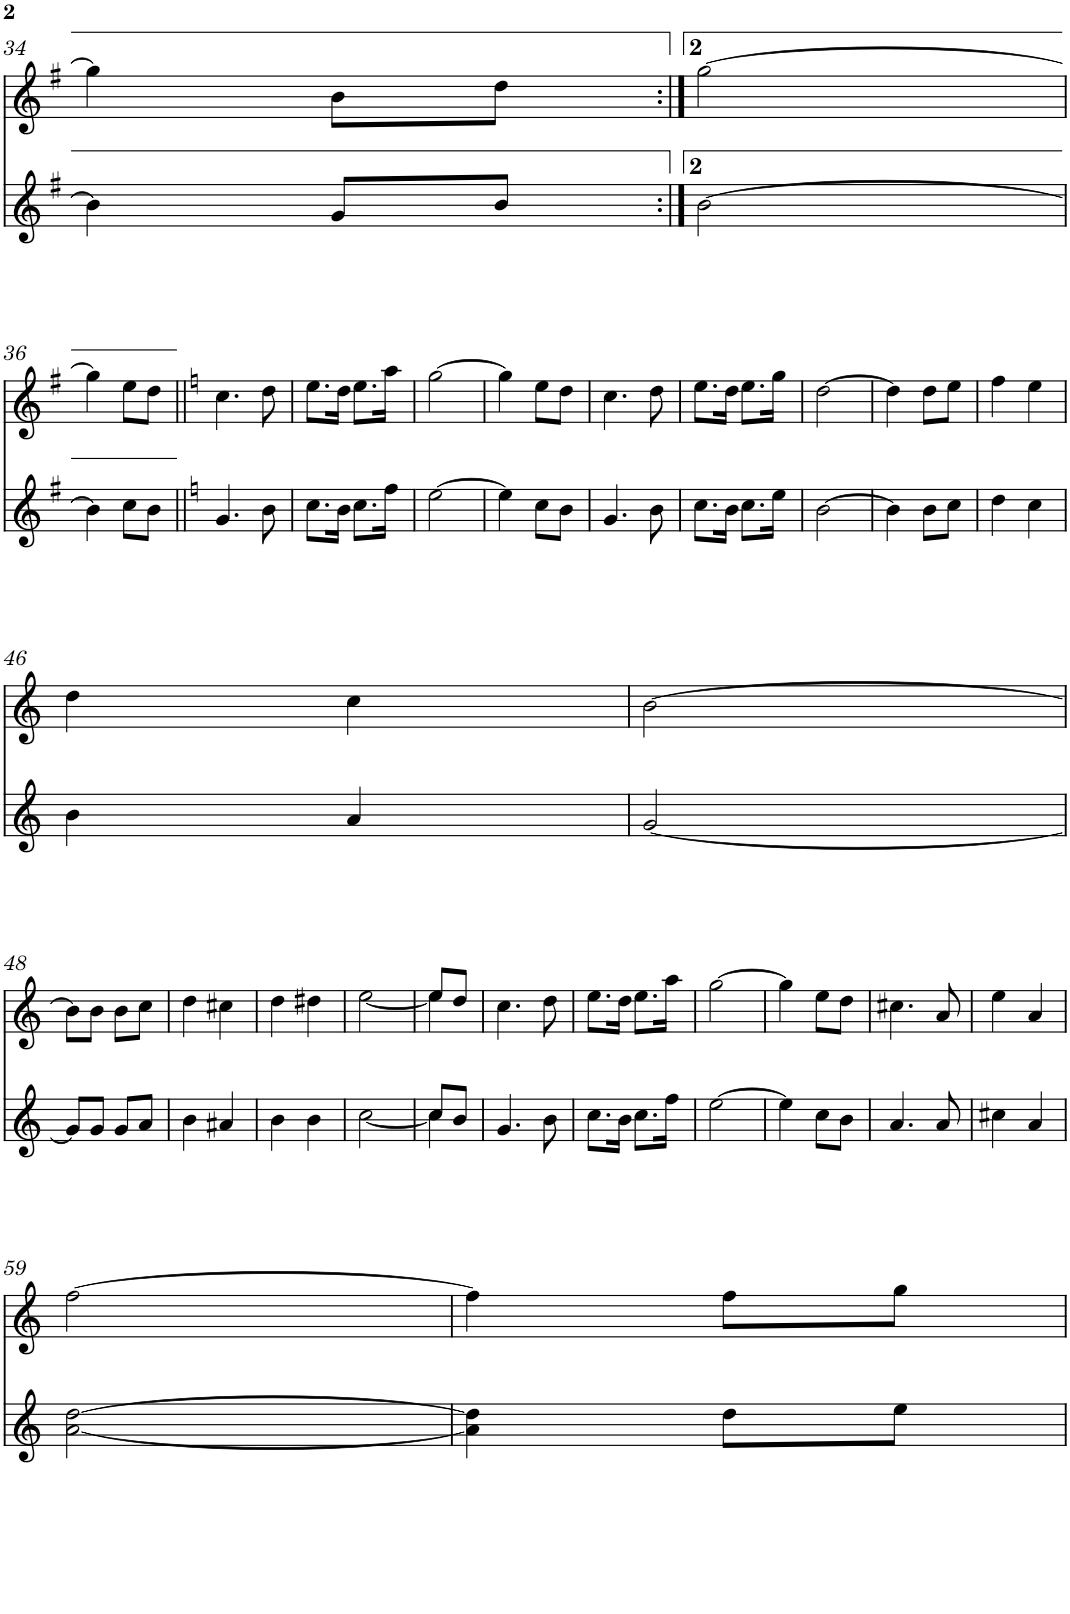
**kern	**kern
*part2	*part1
*staff2	*staff1
*I"Gralla 2	*I"Gralla 1
!!LO:PB:g=z
*clefG2	*clefG2
*k[f#]	*k[f#]
*M2/4	*M2/4
=34	=34
4b\]	4gg\]
8g/L	8b\L
8b/J	8dd\J
=35:|!	=35:|!
[2b\	[2gg\
!!LO:LB:g=z
=36	=36
4b\]	4gg\]
8cc\L	8ee\L
8b\J	8dd\J
=37||	=37||
*k[]	*k[]
4.g/	4.cc\
8b\	8dd\
=38	=38
8.cc\L	8.ee\L
16b\Jk	16dd\Jk
8.cc\L	8.ee\L
16ff\Jk	16aa\Jk
=39	=39
[2ee\	[2gg\
=40	=40
4ee\]	4gg\]
8cc\L	8ee\L
8b\J	8dd\J
=41	=41
4.g/	4.cc\
8b\	8dd\
=42	=42
8.cc\L	8.ee\L
16b\Jk	16dd\Jk
8.cc\L	8.ee\L
16ee\Jk	16gg\Jk
=43	=43
[2b\	[2dd\
=44	=44
4b\]	4dd\]
8b\L	8dd\L
8cc\J	8ee\J
=45	=45
4dd\	4ff\
4cc\	4ee\
!!LO:LB:g=z
=46	=46
4b\	4dd\
4a/	4cc\
=47	=47
[2g/	[2b\
!!LO:LB:g=z
=48	=48
8g/L]	8b\L]
8g/J	8b\J
8g/L	8b\L
8a/J	8cc\J
=49	=49
4b\	4dd\
4a#X/	4cc#X\
=50	=50
4b\	4dd\
4b\	4dd#X\
=51	=51
*^	*^
2ryy	[2cc\	2ryy	[2ee\
=52	=52	=52	=52
8cc/L	4cc\]	8ee/L	4ee\]
8b/J	.	8dd/J	.
*v	*v	*	*
*	*v	*v
=53	=53
4.g/	4.cc\
8b\	8dd\
=54	=54
8.cc\L	8.ee\L
16b\Jk	16dd\Jk
8.cc\L	8.ee\L
16ff\Jk	16aa\Jk
=55	=55
[2ee\	[2gg\
=56	=56
4ee\]	4gg\]
8cc\L	8ee\L
8b\J	8dd\J
=57	=57
4.a/	4.cc#X\
8a/	8a/
=58	=58
4cc#X\	4ee\
4a/	4a/
!!LO:LB:g=z
=59	=59
[2a\ [2dd\	[2ff\
=60	=60
4a\] 4dd\]	4ff\]
8dd\L	8ff\L
8ee\J	8gg\J
=	=
*-	*-
